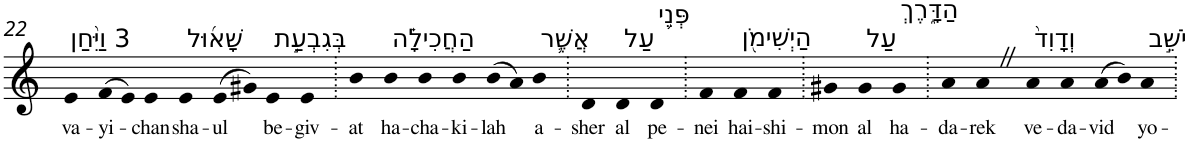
**kern	**text
*part1	*part1
*staff1	*staff1
*I"Piano	*
*I'Pno	*
!!LO:PB:g=z
*clefG2	*
*k[]	*
=22	=22
!LO:TX:a:t=3 וַיִּ֨חַן	!
!	!LO:LY:b
4e	va-
!	!LO:LY:b
(>8f	-yi-
8e)	.
!	!LO:LY:b
4e	-chan
!LO:TX:a:t=שָׁא֜וּל	!
!	!LO:LY:b
4e	sha-
!	!LO:LY:b
(>8e	-ul
8g#X)	.
!LO:TX:a:t=בְּגִבְעַ֣ת	!
!	!LO:LY:b
4e	be-
!	!LO:LY:b
4e	-giv-
=23.	=23.
!	!LO:LY:b
4b	-at
!LO:TX:a:t=הַחֲכִילָ֗ה	!
!	!LO:LY:b
4b	ha-
!	!LO:LY:b
4b	-cha-
!	!LO:LY:b
4b	-ki-
!	!LO:LY:b
(>8b	-lah
8a)	.
!LO:TX:a:t=אֲשֶׁ֛ר	!
!	!LO:LY:b
4b	a-
=24.	=24.
!	!LO:LY:b
4d	-sher
!LO:TX:a:t=עַל	!
!	!LO:LY:b
4d	al
!LO:TX:a:t=פְּנֵ֥י	!
!	!LO:LY:b
4d	pe-
=25.	=25.
!	!LO:LY:b
4f	-nei
!LO:TX:a:t=הַיְשִׁימֹ֖ן	!
!	!LO:LY:b
4f	hai-
!	!LO:LY:b
4f	-shi-
=26.	=26.
!	!LO:LY:b
4g#X	-mon
!LO:TX:a:t=עַל	!
!	!LO:LY:b
4g#	al
!LO:TX:a:t=הַדָּ֑רֶךְ	!
!	!LO:LY:b
4g#	ha-
=27.	=27.
!	!LO:LY:b
4a	-da-
!	!LO:LY:b
4aZ	-rek
!LO:TX:a:t=וְדָוִד֙	!
!	!LO:LY:b
4a	ve-
!	!LO:LY:b
4a	-da-
!	!LO:LY:b
(>8a	-vid
8b)	.
!LO:TX:a:t=יֹשֵׁ֣ב	!
!	!LO:LY:b
4a	yo-
=.	=.
*-	*-
